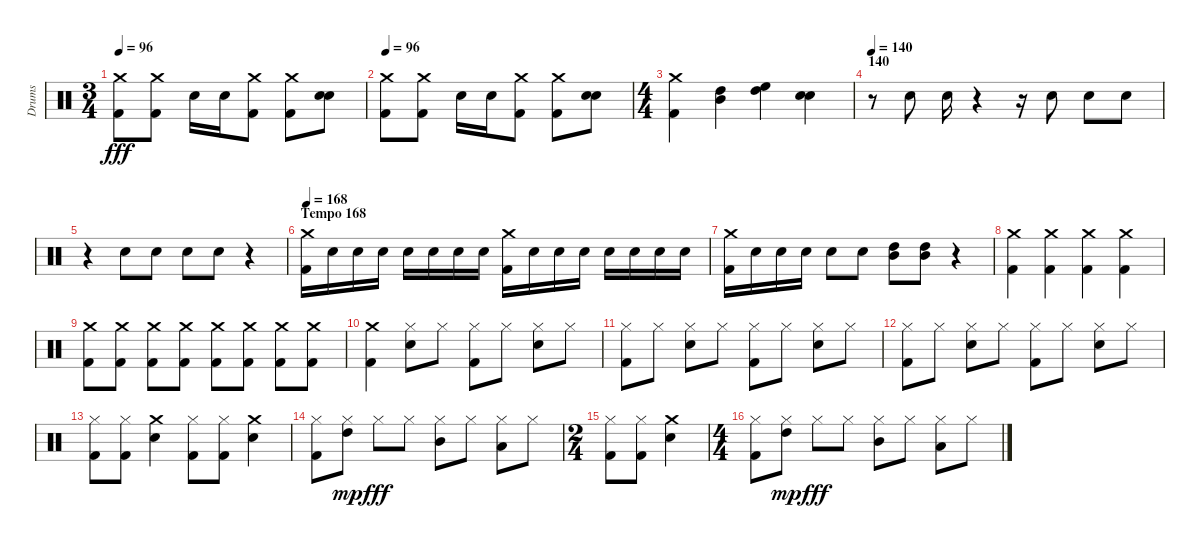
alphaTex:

\track ("Drums" "Drums") {instrument percussion}
\staff {score}
\articulation defaults
\ts (3 4)
\tempo 96
\clef neutral
\ks c
("Kick (hit) 2" "Crash medium (hit)").8{dy fff} ("Kick (hit) 2" "Crash medium (hit)").8 "Snare (hit) 2".16 "Snare (hit) 2".16 ("Crash medium (hit)" "Kick (hit) 2").8 ("Crash medium (hit)" "Kick (hit) 2").8 ("Snare (hit) 2" "Snare (hit) 2").8 |
\tempo 96
("Kick (hit) 2" "Crash medium (hit)").8 ("Kick (hit) 2" "Crash medium (hit)").8 "Snare (hit) 2".16 "Snare (hit) 2".16 ("Crash medium (hit)" "Kick (hit) 2").8 ("Crash medium (hit)" "Kick (hit) 2").8 ("Snare (hit) 2" "Snare (hit) 2").8 |
\ts (4 4)
("Kick (hit) 2" "Crash medium (hit)").4 ("Mid Tom (hit)" "High Tom (hit)").4 ("High Floor Tom (hit)" "High Tom (hit)").4 ("Snare (hit) 2" "Snare (hit) 2").4 |
\section ("" "140")
\tempo 140
r.8 "Snare (hit) 2".8 "Snare (hit) 2".16 r.4 r.16 "Snare (hit) 2".8 "Snare (hit) 2".8 "Snare (hit) 2".8 |
r.4 "Snare (hit) 2".8 "Snare (hit) 2".8 "Snare (hit) 2".8 "Snare (hit) 2".8 r.4 |
\section ("" "Tempo 168")
\tempo 168
("Kick (hit) 2" "Crash medium (hit)").16 "Snare (hit) 2".16 "Snare (hit) 2".16 "Snare (hit) 2".16 "Snare (hit) 2".16 "Snare (hit) 2".16 "Snare (hit) 2".16 "Snare (hit) 2".16 ("Kick (hit) 2" "Crash medium (hit)").16 "Snare (hit) 2".16 "Snare (hit) 2".16 "Snare (hit) 2".16 "Snare (hit) 2".16 "Snare (hit) 2".16 "Snare (hit) 2".16 "Snare (hit) 2".16 |
("Kick (hit) 2" "Crash medium (hit)").16 "Snare (hit) 2".16 "Snare (hit) 2".16 "Snare (hit) 2".16 "Snare (hit) 2".8 "Snare (hit) 2".8 ("High Tom (hit)" "Mid Tom (hit)").8 ("High Tom (hit)" "Mid Tom (hit)").8 r.4 |
("Crash medium (hit)" "Kick (hit) 2").4 ("Crash medium (hit)" "Kick (hit) 2").4 ("Crash medium (hit)" "Kick (hit) 2").4 ("Crash medium (hit)" "Kick (hit) 2").4 |
("Kick (hit) 2" "Crash medium (hit)").8 ("Kick (hit) 2" "Crash medium (hit)").8 ("Kick (hit) 2" "Crash medium (hit)").8 ("Kick (hit) 2" "Crash medium (hit)").8 ("Kick (hit) 2" "Crash medium (hit)").8 ("Kick (hit) 2" "Crash medium (hit)").8 ("Kick (hit) 2" "Crash medium (hit)").8 ("Kick (hit) 2" "Crash medium (hit)").8 |
("Crash medium (hit)" "Kick (hit) 2").4 ("Hi-Hat (closed)" "Snare (hit) 2").8 "Hi-Hat (closed)".8 ("Kick (hit) 2" "Hi-Hat (closed)").8 "Hi-Hat (closed)".8 ("Snare (hit) 2" "Hi-Hat (closed)").8 "Hi-Hat (closed)".8 |
("Kick (hit) 2" "Hi-Hat (closed)").8 "Hi-Hat (closed)".8 ("Snare (hit) 2" "Hi-Hat (closed)").8 "Hi-Hat (closed)".8 ("Kick (hit) 2" "Hi-Hat (closed)").8 "Hi-Hat (closed)".8 ("Snare (hit) 2" "Hi-Hat (closed)").8 "Hi-Hat (closed)".8 |
("Kick (hit) 2" "Hi-Hat (closed)").8 "Hi-Hat (closed)".8 ("Snare (hit) 2" "Hi-Hat (closed)").8 "Hi-Hat (closed)".8 ("Kick (hit) 2" "Hi-Hat (closed)").8 "Hi-Hat (closed)".8 ("Snare (hit) 2" "Hi-Hat (closed)").8 "Hi-Hat (closed)".8 |
("Kick (hit) 2" "Hi-Hat (closed)").8 ("Kick (hit) 2" "Hi-Hat (closed)").8 ("Snare (hit) 2" "Crash medium (hit)").4 ("Hi-Hat (closed)" "Kick (hit) 2").8 ("Hi-Hat (closed)" "Kick (hit) 2").8 ("Crash medium (hit)" "Snare (hit) 2").4 |
("Hi-Hat (closed)" "Kick (hit) 2").8 ("High Tom (hit)" "Hi-Hat (closed)").8{dy mp balance 16} "Hi-Hat (closed)".8{dy fff balance 8} "Hi-Hat (closed)".8 ("Mid Tom (hit)" "Hi-Hat (closed)").8 "Hi-Hat (closed)".8 ("Low Tom (hit)" "Hi-Hat (closed)").8{balance 0} "Hi-Hat (closed)".8{balance 8} |
\ts (2 4)
("Kick (hit) 2" "Hi-Hat (closed)").8 ("Kick (hit) 2" "Hi-Hat (closed)").8 ("Snare (hit) 2" "Crash medium (hit)").4 |
\ts (4 4)
("Hi-Hat (closed)" "Kick (hit) 2").8 ("High Tom (hit)" "Hi-Hat (closed)").8{dy mp balance 16} "Hi-Hat (closed)".8{dy fff balance 8} "Hi-Hat (closed)".8 ("Mid Tom (hit)" "Hi-Hat (closed)").8 "Hi-Hat (closed)".8 ("Low Tom (hit)" "Hi-Hat (closed)").8{balance 0} "Hi-Hat (closed)".8{balance 8}
